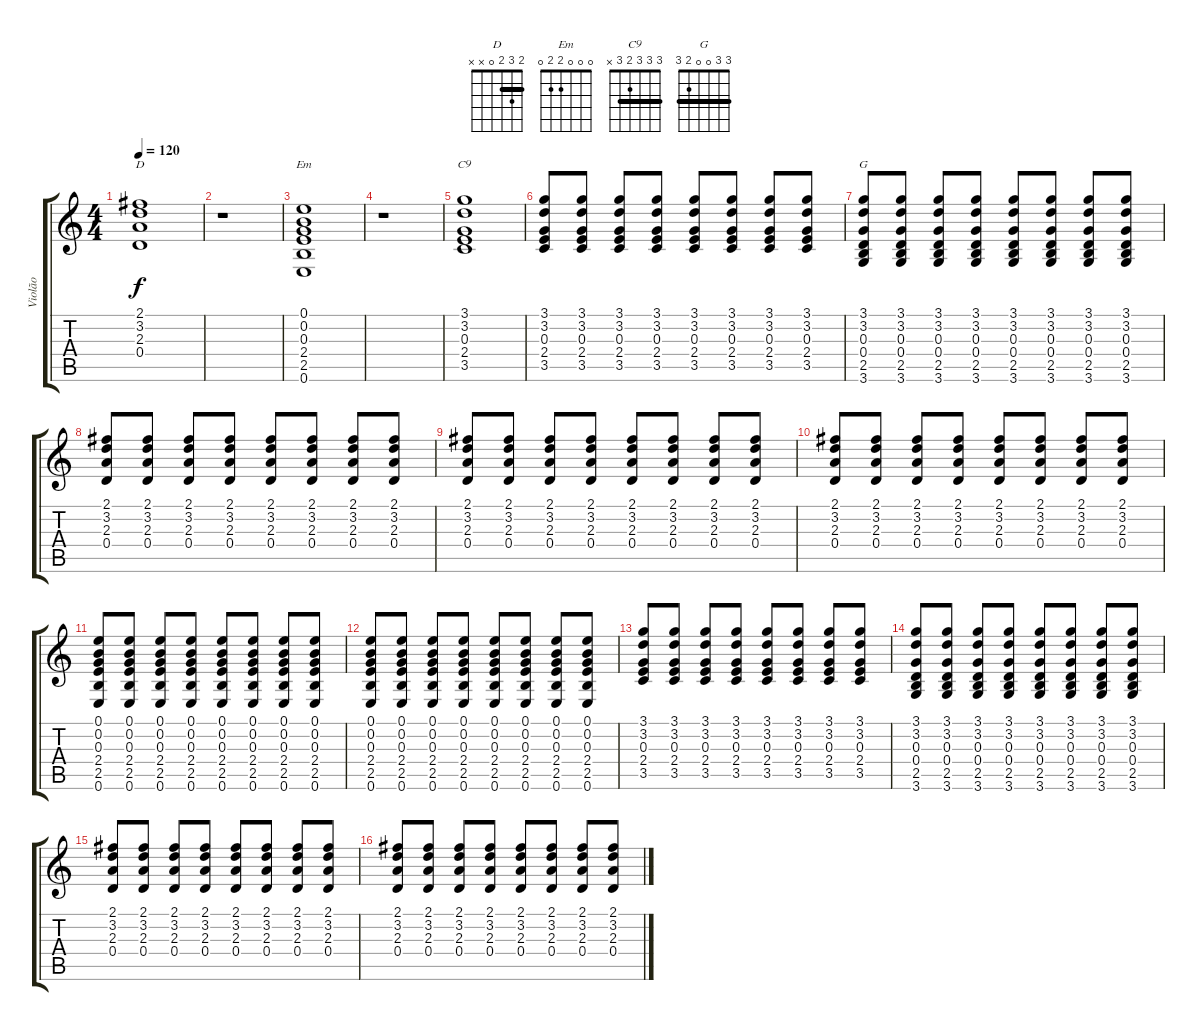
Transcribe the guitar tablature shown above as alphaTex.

\track ("Violão" "Violão") {instrument acousticguitarsteel}
\staff {score tabs}
\tuning (E4 B3 G3 D3 A2 E2) {hide}
\chord ("D" 2 3 2 0 x x) {barre 2}
\chord ("Em" 0 0 0 2 2 0)
\chord ("C9" 3 3 3 2 3 x) {barre 3}
\chord ("G" 3 3 0 0 2 3) {barre 3}
\ts (4 4)
\tempo 120
\clef g2
\ks c
(2.1 3.2 2.3 0.4).1{ch "D" dy f} |
r.1 |
(0.1 0.2 0.3 2.4 2.5 0.6).1{ch "Em"} |
r.1 |
(3.1 3.2 0.3 2.4 3.5).1{ch "C9"} |
(3.1 3.2 0.3 2.4 3.5).8 (3.1 3.2 0.3 2.4 3.5).8 (3.1 3.2 0.3 2.4 3.5).8 (3.1 3.2 0.3 2.4 3.5).8 (3.1 3.2 0.3 2.4 3.5).8 (3.1 3.2 0.3 2.4 3.5).8 (3.1 3.2 0.3 2.4 3.5).8 (3.1 3.2 0.3 2.4 3.5).8 |
(3.1 3.2 0.3 0.4 2.5 3.6).8{ch "G"} (3.1 3.2 0.3 0.4 2.5 3.6).8 (3.1 3.2 0.3 0.4 2.5 3.6).8 (3.1 3.2 0.3 0.4 2.5 3.6).8 (3.1 3.2 0.3 0.4 2.5 3.6).8 (3.1 3.2 0.3 0.4 2.5 3.6).8 (3.1 3.2 0.3 0.4 2.5 3.6).8 (3.1 3.2 0.3 0.4 2.5 3.6).8 |
(2.1 3.2 2.3 0.4).8 (2.1 3.2 2.3 0.4).8 (2.1 3.2 2.3 0.4).8 (2.1 3.2 2.3 0.4).8 (2.1 3.2 2.3 0.4).8 (2.1 3.2 2.3 0.4).8 (2.1 3.2 2.3 0.4).8 (2.1 3.2 2.3 0.4).8 |
(2.1 3.2 2.3 0.4).8 (2.1 3.2 2.3 0.4).8 (2.1 3.2 2.3 0.4).8 (2.1 3.2 2.3 0.4).8 (2.1 3.2 2.3 0.4).8 (2.1 3.2 2.3 0.4).8 (2.1 3.2 2.3 0.4).8 (2.1 3.2 2.3 0.4).8 |
(2.1 3.2 2.3 0.4).8 (2.1 3.2 2.3 0.4).8 (2.1 3.2 2.3 0.4).8 (2.1 3.2 2.3 0.4).8 (2.1 3.2 2.3 0.4).8 (2.1 3.2 2.3 0.4).8 (2.1 3.2 2.3 0.4).8 (2.1 3.2 2.3 0.4).8 |
(0.1 0.2 0.3 2.4 2.5 0.6).8 (0.1 0.2 0.3 2.4 2.5 0.6).8 (0.1 0.2 0.3 2.4 2.5 0.6).8 (0.1 0.2 0.3 2.4 2.5 0.6).8 (0.1 0.2 0.3 2.4 2.5 0.6).8 (0.1 0.2 0.3 2.4 2.5 0.6).8 (0.1 0.2 0.3 2.4 2.5 0.6).8 (0.1 0.2 0.3 2.4 2.5 0.6).8 |
(0.1 0.2 0.3 2.4 2.5 0.6).8 (0.1 0.2 0.3 2.4 2.5 0.6).8 (0.1 0.2 0.3 2.4 2.5 0.6).8 (0.1 0.2 0.3 2.4 2.5 0.6).8 (0.1 0.2 0.3 2.4 2.5 0.6).8 (0.1 0.2 0.3 2.4 2.5 0.6).8 (0.1 0.2 0.3 2.4 2.5 0.6).8 (0.1 0.2 0.3 2.4 2.5 0.6).8 |
(3.1 3.2 0.3 2.4 3.5).8 (3.1 3.2 0.3 2.4 3.5).8 (3.1 3.2 0.3 2.4 3.5).8 (3.1 3.2 0.3 2.4 3.5).8 (3.1 3.2 0.3 2.4 3.5).8 (3.1 3.2 0.3 2.4 3.5).8 (3.1 3.2 0.3 2.4 3.5).8 (3.1 3.2 0.3 2.4 3.5).8 |
(3.1 3.2 0.3 0.4 2.5 3.6).8 (3.1 3.2 0.3 0.4 2.5 3.6).8 (3.1 3.2 0.3 0.4 2.5 3.6).8 (3.1 3.2 0.3 0.4 2.5 3.6).8 (3.1 3.2 0.3 0.4 2.5 3.6).8 (3.1 3.2 0.3 0.4 2.5 3.6).8 (3.1 3.2 0.3 0.4 2.5 3.6).8 (3.1 3.2 0.3 0.4 2.5 3.6).8 |
(2.1 3.2 2.3 0.4).8 (2.1 3.2 2.3 0.4).8 (2.1 3.2 2.3 0.4).8 (2.1 3.2 2.3 0.4).8 (2.1 3.2 2.3 0.4).8 (2.1 3.2 2.3 0.4).8 (2.1 3.2 2.3 0.4).8 (2.1 3.2 2.3 0.4).8 |
(2.1 3.2 2.3 0.4).8 (2.1 3.2 2.3 0.4).8 (2.1 3.2 2.3 0.4).8 (2.1 3.2 2.3 0.4).8 (2.1 3.2 2.3 0.4).8 (2.1 3.2 2.3 0.4).8 (2.1 3.2 2.3 0.4).8 (2.1 3.2 2.3 0.4).8
